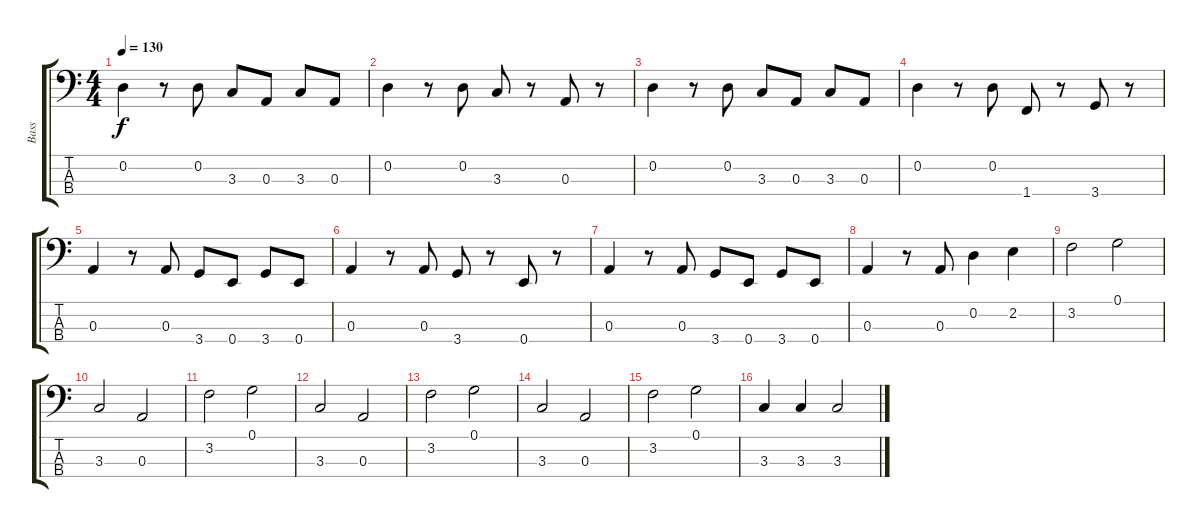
\track ("Bass" "Bass") {instrument synthbass2}
\staff {score tabs}
\tuning (G2 D2 A1 E1) {hide}
\ts (4 4)
\tempo 130
\clef f4
\ks c
0.2.4{dy f} r.8 0.2.8 3.3.8 0.3.8 3.3.8 0.3.8 |
0.2.4 r.8 0.2.8 3.3.8 r.8 0.3.8 r.8 |
0.2.4 r.8 0.2.8 3.3.8 0.3.8 3.3.8 0.3.8 |
0.2.4 r.8 0.2.8 1.4.8 r.8 3.4.8 r.8 |
0.3.4 r.8 0.3.8 3.4.8 0.4.8 3.4.8 0.4.8 |
0.3.4 r.8 0.3.8 3.4.8 r.8 0.4.8 r.8 |
0.3.4 r.8 0.3.8 3.4.8 0.4.8 3.4.8 0.4.8 |
0.3.4 r.8 0.3.8 0.2.4 2.2.4 |
3.2.2 0.1.2 |
3.3.2 0.3.2 |
3.2.2 0.1.2 |
3.3.2 0.3.2 |
3.2.2 0.1.2 |
3.3.2 0.3.2 |
3.2.2 0.1.2 |
3.3.4 3.3.4 3.3.2
